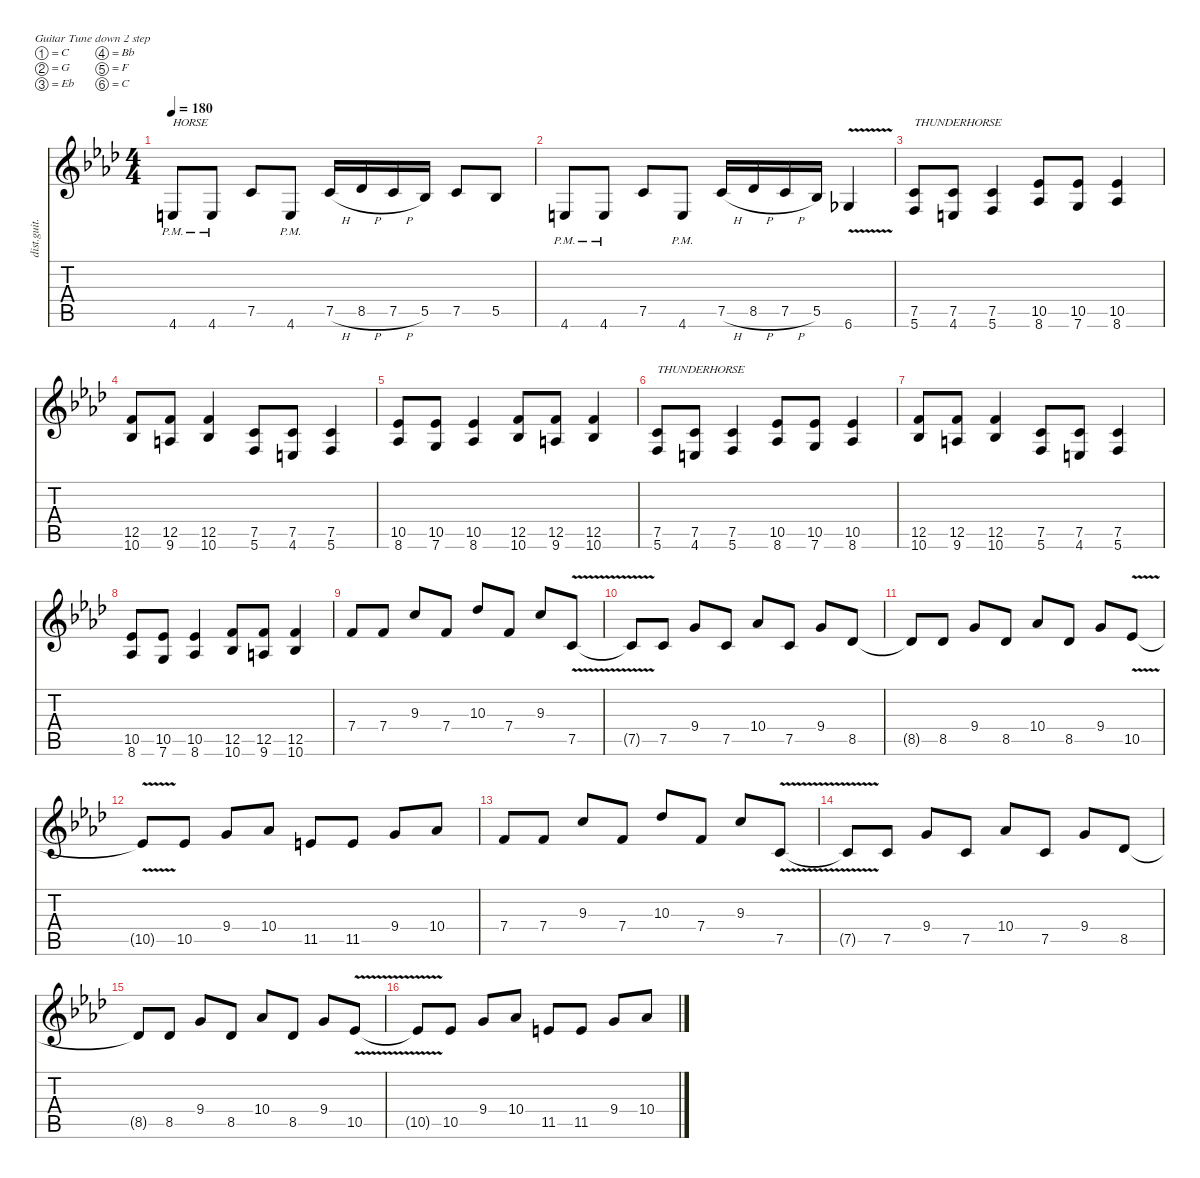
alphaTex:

\defaultSystemsLayout 4
\hideDynamics
\bracketExtendMode nobrackets
\track ("Rigo" "dist.guit.") {instrument distortionguitar}
\staff {score tabs}
\tuning (C4 G3 Eb3 Bb2 F2 C2)
\ts (4 4)
\tempo 180
\clef g2
\ks fminor
4.6{pm acc forcenatural}.8{txt "HORSE" dy f beam Up} 4.6{pm acc forcenatural}.8{beam Up} 7.5{acc forcenatural}.8{beam Up} 4.6{pm acc forcenatural}.8{beam Up} 7.5{h acc forcenatural}.16{beam Up} 8.5{h acc b}.16{beam Up} 7.5{h acc forcenatural}.16{beam Up} 5.5{acc b}.16{beam Up} 7.5{acc forcenatural}.8{beam Up} 5.5{acc b}.8{beam Up} |
4.6{pm acc forcenatural}.8{beam Up} 4.6{pm acc forcenatural}.8{beam Up} 7.5{acc forcenatural}.8{beam Up} 4.6{pm acc forcenatural}.8{beam Up} 7.5{h acc forcenatural}.16{beam Up} 8.5{h acc b}.16{beam Up} 7.5{h acc forcenatural}.16{beam Up} 5.5{acc b}.16{beam Up} 6.6{v acc b}.4{beam Up} |
(7.5{acc forcenatural} 5.6{acc forcenatural}).8{txt "THUNDERHORSE" beam Up} (7.5{acc forcenatural} 4.6{acc forcenatural}).8{beam Up} (7.5{acc forcenatural} 5.6{acc forcenatural}).4{beam Up} (10.5{acc b} 8.6{acc b}).8{beam Up} (10.5{acc b} 7.6{acc forcenatural}).8{beam Up} (10.5{acc b} 8.6{acc b}).4{beam Up} |
(12.5{acc forcenatural} 10.6{acc b}).8{beam Up} (12.5{acc forcenatural} 9.6{acc forcenatural}).8{beam Up} (12.5{acc forcenatural} 10.6{acc b}).4{beam Up} (7.5{acc forcenatural} 5.6{acc forcenatural}).8{beam Up} (7.5{acc forcenatural} 4.6{acc forcenatural}).8{beam Up} (7.5{acc forcenatural} 5.6{acc forcenatural}).4{beam Up} |
(10.5{acc b} 8.6{acc b}).8{beam Up} (10.5{acc b} 7.6{acc forcenatural}).8{beam Up} (10.5{acc b} 8.6{acc b}).4{beam Up} (12.5{acc forcenatural} 10.6{acc b}).8{beam Up} (12.5{acc forcenatural} 9.6{acc forcenatural}).8{beam Up} (12.5{acc forcenatural} 10.6{acc b}).4{beam Up} |
(7.5{acc forcenatural} 5.6{acc forcenatural}).8{txt "THUNDERHORSE" beam Up} (7.5{acc forcenatural} 4.6{acc forcenatural}).8{beam Up} (7.5{acc forcenatural} 5.6{acc forcenatural}).4{beam Up} (10.5{acc b} 8.6{acc b}).8{beam Up} (10.5{acc b} 7.6{acc forcenatural}).8{beam Up} (10.5{acc b} 8.6{acc b}).4{beam Up} |
(12.5{acc forcenatural} 10.6{acc b}).8{beam Up} (12.5{acc forcenatural} 9.6{acc forcenatural}).8{beam Up} (12.5{acc forcenatural} 10.6{acc b}).4{beam Up} (7.5{acc forcenatural} 5.6{acc forcenatural}).8{beam Up} (7.5{acc forcenatural} 4.6{acc forcenatural}).8{beam Up} (7.5{acc forcenatural} 5.6{acc forcenatural}).4{beam Up} |
(10.5{acc b} 8.6{acc b}).8{beam Up} (10.5{acc b} 7.6{acc forcenatural}).8{beam Up} (10.5{acc b} 8.6{acc b}).4{beam Up} (12.5{acc forcenatural} 10.6{acc b}).8{beam Up} (12.5{acc forcenatural} 9.6{acc forcenatural}).8{beam Up} (12.5{acc forcenatural} 10.6{acc b}).4{beam Up} |
7.4{acc forcenatural}.8{beam Up} 7.4{acc forcenatural}.8{beam Up} 9.3{acc forcenatural}.8{beam Up} 7.4{acc forcenatural}.8{beam Up} 10.3{acc b}.8{beam Up} 7.4{acc forcenatural}.8{beam Up} 9.3{acc forcenatural}.8{beam Up} 7.5{v acc forcenatural}.8{beam Up} |
7.5{v t acc forcenatural}.8{beam Up} 7.5{acc forcenatural}.8{beam Up} 9.4{acc forcenatural}.8{beam Up} 7.5{acc forcenatural}.8{beam Up} 10.4{acc b}.8{beam Up} 7.5{acc forcenatural}.8{beam Up} 9.4{acc forcenatural}.8{beam Up} 8.5{acc b}.8{beam Up} |
8.5{t acc b}.8{beam Up} 8.5{acc b}.8{beam Up} 9.4{acc forcenatural}.8{beam Up} 8.5{acc b}.8{beam Up} 10.4{acc b}.8{beam Up} 8.5{acc b}.8{beam Up} 9.4{acc forcenatural}.8{beam Up} 10.5{v acc b}.8{beam Up} |
10.5{v t acc b}.8{beam Up} 10.5{acc b}.8{beam Up} 9.4{acc forcenatural}.8{beam Up} 10.4{acc b}.8{beam Up} 11.5{acc forcenatural}.8{beam Up} 11.5{acc forcenatural}.8{beam Up} 9.4{acc forcenatural}.8{beam Up} 10.4{acc b}.8{beam Up} |
7.4{acc forcenatural}.8{beam Up} 7.4{acc forcenatural}.8{beam Up} 9.3{acc forcenatural}.8{beam Up} 7.4{acc forcenatural}.8{beam Up} 10.3{acc b}.8{beam Up} 7.4{acc forcenatural}.8{beam Up} 9.3{acc forcenatural}.8{beam Up} 7.5{v acc forcenatural}.8{beam Up} |
7.5{v t acc forcenatural}.8{beam Up} 7.5{acc forcenatural}.8{beam Up} 9.4{acc forcenatural}.8{beam Up} 7.5{acc forcenatural}.8{beam Up} 10.4{acc b}.8{beam Up} 7.5{acc forcenatural}.8{beam Up} 9.4{acc forcenatural}.8{beam Up} 8.5{acc b}.8{beam Up} |
8.5{t acc b}.8{beam Up} 8.5{acc b}.8{beam Up} 9.4{acc forcenatural}.8{beam Up} 8.5{acc b}.8{beam Up} 10.4{acc b}.8{beam Up} 8.5{acc b}.8{beam Up} 9.4{acc forcenatural}.8{beam Up} 10.5{v acc b}.8{beam Up} |
10.5{v t acc b}.8{beam Up} 10.5{acc b}.8{beam Up} 9.4{acc forcenatural}.8{beam Up} 10.4{acc b}.8{beam Up} 11.5{acc forcenatural}.8{beam Up} 11.5{acc forcenatural}.8{beam Up} 9.4{acc forcenatural}.8{beam Up} 10.4{acc b}.8{beam Up}
